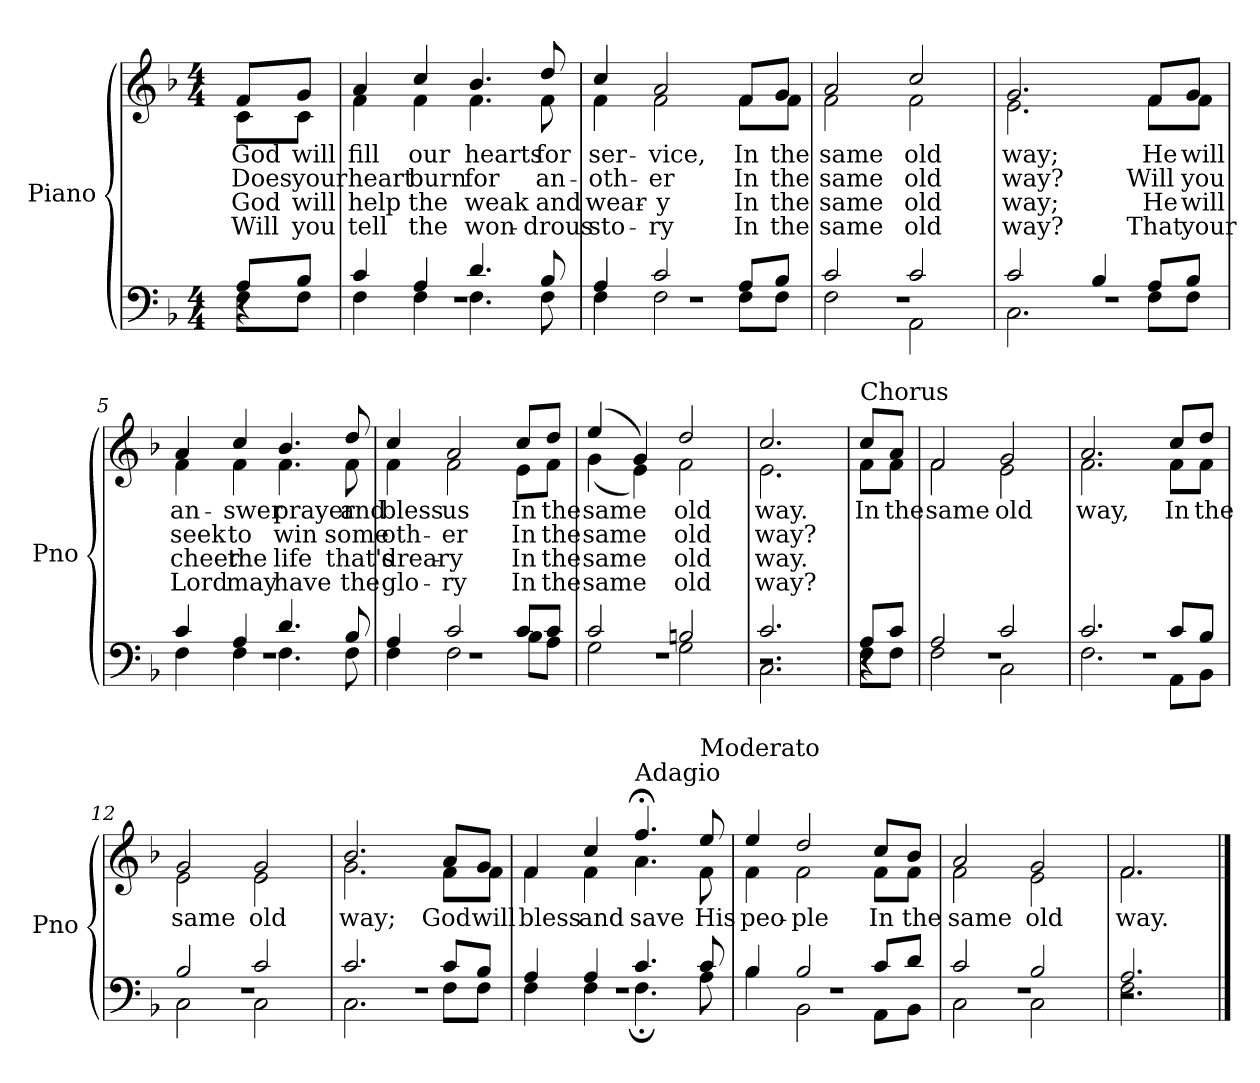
**kern	**kern	**text	**text	**text	**text
*part1	*part1	*part1	*part1	*part1	*part1
*staff2	*staff1	*staff1	*staff1	*staff1	*staff1
*I"Piano	*	*	*	*	*
*I'Pno	*	*	*	*	*
*clefF4	*clefG2	*	*	*	*
*k[b-]	*k[b-]	*	*	*	*
*F:	*F:	*	*	*	*
*M4/4	*M4/4	*	*	*	*
=	=	=	=	=	=
.	8qf/yy	1.	2.	3.	4.
*^	*^	*	*	*	*
*	*^	*	*	*	*	*	*
4r	8A/L	8F\L	8f/L	8c\L	God	Does	God	Will
.	8B-/J	8F\J	8g/J	8c\J	will	your	will	you
=1	=1	=1	=1	=1	=1	=1	=1	=1
1r	4c/	4F\	4a/	4f\	fill	heart	help	tell
.	4A/	4F\	4cc/	4f\	our	burn	the	the
.	4.d/	4.F\	4.b-/	4.f\	hearts	for	weak	won-
.	8B-/	8F\	8dd/	8f\	for	an-	and	drous
=2	=2	=2	=2	=2	=2	=2	=2	=2
1r	4A/	4F\	4cc/	4f\	ser-	oth-	wear-	sto-
.	2c/	2F\	2a/	2f\	vice,	er	y	ry
.	8A/L	8F\L	8f/L	8f\L	In	In	In	In
.	8B-/J	8F\J	8g/J	8f\J	the	the	the	the
!!LO:LB:g=z	!!
=3	=3	=3	=3	=3	=3	=3	=3	=3
1r	2c/	2F\	2a/	2f\	same	same	same	same
.	2c/	2AA\	2cc/	2f\	old	old	old	old
=4	=4	=4	=4	=4	=4	=4	=4	=4
1r	2c/	2.C\	2.g/	2.e\	way;	way?	way;	way?
.	4B-/	.	.	.	.	.	.	.
.	8A/L	8F\L	8f/L	8f\L	He	Will	He	That
.	8B-/J	8F\J	8g/J	8f\J	will	you	will	your
=5	=5	=5	=5	=5	=5	=5	=5	=5
1r	4c/	4F\	4a/	4f\	an-	seek	cheer	Lord
.	4A/	4F\	4cc/	4f\	swer	to	the	may
.	4.d/	4.F\	4.b-/	4.f\	prayer	win	life	have
.	8B-/	8F\	8dd/	8f\	and	some	that's	the
!!LO:LB:g=z	!!
=6	=6	=6	=6	=6	=6	=6	=6	=6
1r	4A/	4F\	4cc/	4f\	bless	oth-	drear-	glo-
.	2c/	2F\	2a/	2f\	us	er	y	ry
.	8c/L	8B-\L	8cc/L	8e\L	In	In	In	In
.	8c/J	8A\J	8dd/J	8f\J	the	the	the	the
=7	=7	=7	=7	=7	=7	=7	=7	=7
1r	2c/	2G\	(4ee/	(4g\	same	same	same	same
.	.	.	4g/)	4e\)	.	.	.	.
.	2Bn/	2G\	2dd/	2f\	old	old	old	old
=8	=8	=8	=8	=8	=8	=8	=8	=8
2.r	2.c/	2.C\	2.cc/	2.e\	way.	way?	way.	way?
=9	=9	=9	=9	=9	=9	=9	=9	=9
!	!	!	!LO:TX:a:t=Chorus	!	!	!	!	!
4r	8A/L	8F\L	8cc/L	8f\L	In	.	.	.
.	8c/J	8F\J	8a/J	8f\J	the	.	.	.
=10	=10	=10	=10	=10	=10	=10	=10	=10
1r	2A/	2F\	2f/	2f\	same	.	.	.
.	2c/	2C\	2g/	2e\	old	.	.	.
!!LO:PB:g=z	!!
=11	=11	=11	=11	=11	=11	=11	=11	=11
1r	2.c/	2.F\	2.a/	2.f\	way,	.	.	.
.	8c/L	8AA\L	8cc/L	8f\L	In	.	.	.
.	8B-/J	8BB-\J	8dd/J	8f\J	the	.	.	.
=12	=12	=12	=12	=12	=12	=12	=12	=12
1r	2B-/	2C\	2g/	2e\	same	.	.	.
.	2c/	2C\	2g/	2e\	old	.	.	.
=13	=13	=13	=13	=13	=13	=13	=13	=13
1r	2.c/	2.C\	2.b-/	2.g\	way;	.	.	.
.	8c/L	8F\L	8a/L	8f\L	God	.	.	.
.	8B-/J	8F\J	8g/J	8f\J	will	.	.	.
=14	=14	=14	=14	=14	=14	=14	=14	=14
1r	4A/	4F\	4f/	4f\	bless	.	.	.
.	4A/	4F\	4cc/	4f\	and	.	.	.
!	!	!	!LO:TX:a:t=Adagio	!	!	!	!	!
.	4.c;</	4.F\	4.ff;</	4.a\	save	.	.	.
!	!	!	!LO:TX:a:t=Moderato	!	!	!	!	!
.	8c/	8A\	8ee/	8f\	His	.	.	.
!!LO:LB:g=z	!!
=15	=15	=15	=15	=15	=15	=15	=15	=15
1r	4B-/	4B-\	4ee/	4f\	peo-	.	.	.
.	2B-/	2BB-\	2dd/	2f\	ple	.	.	.
.	8c/L	8AA\L	8cc/L	8f\L	In	.	.	.
.	8d/J	8BB-\J	8b-/J	8f\J	the	.	.	.
=16	=16	=16	=16	=16	=16	=16	=16	=16
1r	2c/	2C\	2a/	2f\	same	.	.	.
.	2B-/	2C\	2g/	2e\	old	.	.	.
=17	=17	=17	=17	=17	=17	=17	=17	=17
2.r	2.A/	2.F\	2.f/	2.f\	way.	.	.	.
*v	*v	*v	*	*	*	*	*	*
*	*v	*v	*	*	*	*
==	==	==	==	==	==
*-	*-	*-	*-	*-	*-
